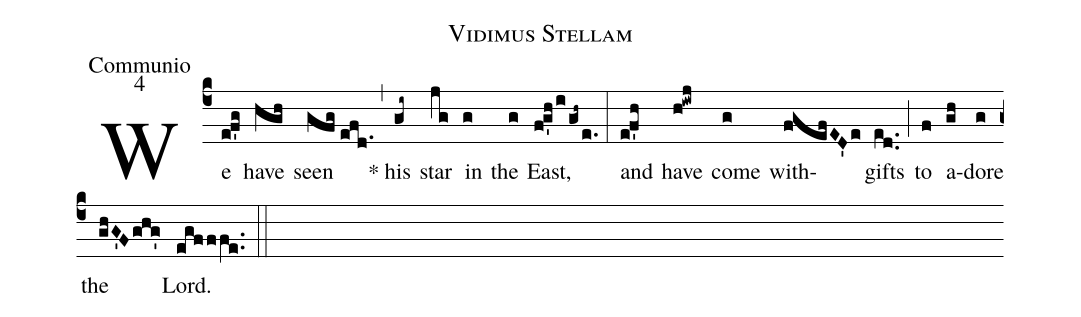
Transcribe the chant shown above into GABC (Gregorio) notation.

name:Vidimus Stellam;
office-part:Communio;
mode:4;
%%
annotation: Comm
annotation: 4
%%
(c4) We(ef'g) have(hgh) seen(gfg//efd.1) (,) * his(gi~) star(jg) in(g) the(g) East,(fg'h/i/gh~/e.) (:) and(ef'h) have(h!iwj) come(g) with(fgefED'e)gifts(ed..) (;) to(f) a(gh)dore(g) the(ghG'Fghg') Lord.(egfffe..) (::)
